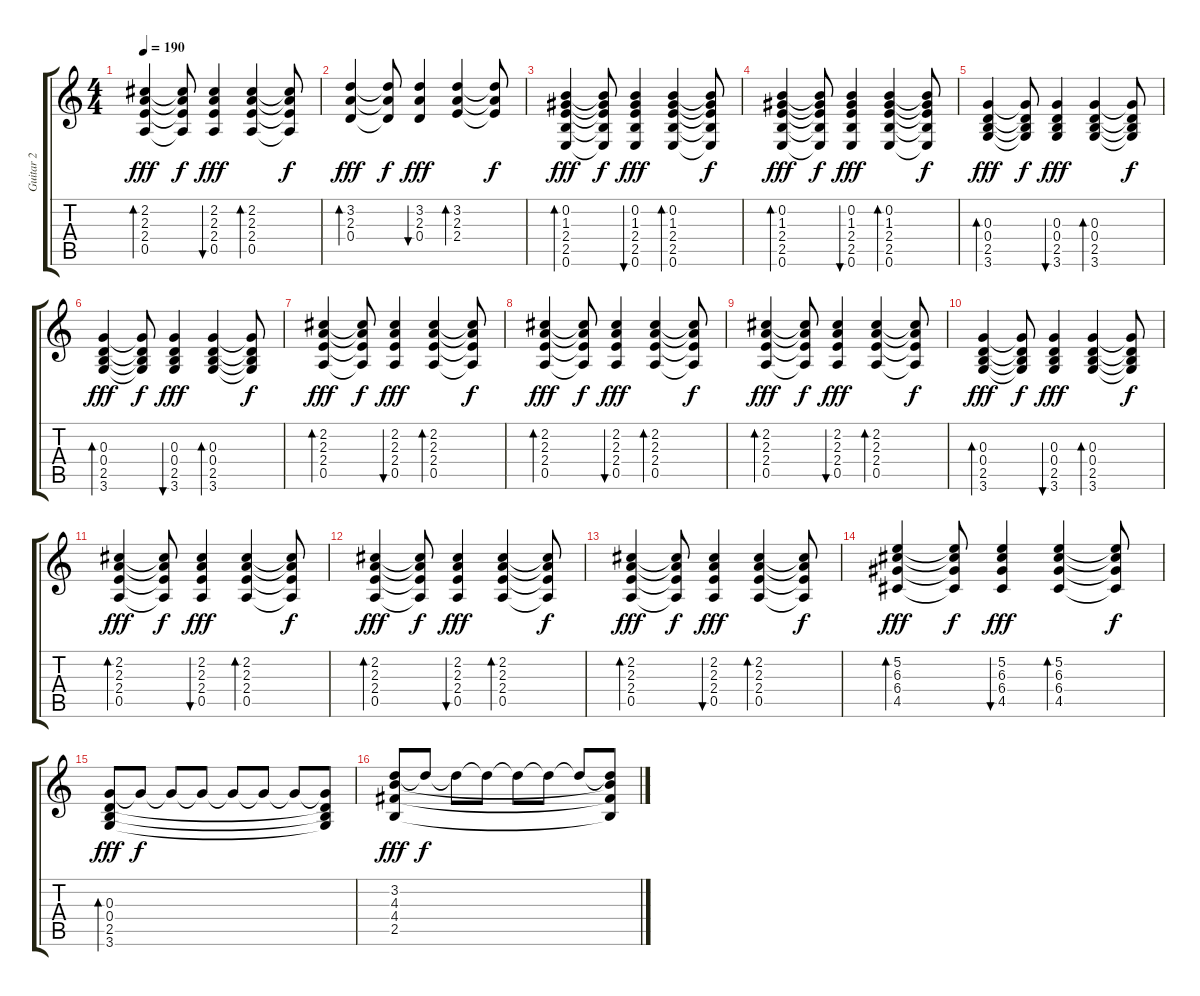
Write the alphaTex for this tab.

\track ("Guitar 2" "Guitar 2") {instrument acousticguitarsteel}
\staff {score tabs}
\tuning (E4 B3 G3 D3 A2 E2) {hide}
\ts (4 4)
\tempo 190
\clef g2
\ks c
(2.2 2.3 2.4 0.5).4{bd 60 dy fff} (2.2{t} 2.3{t} 2.4{t} 0.5{t}).8{dy f} (2.2 2.3 2.4 0.5).4{bu 60 dy fff} (2.2 2.3 2.4 0.5).4{bd 60} (2.2{t} 2.3{t} 2.4{t} 0.5{t}).8{dy f} |
(3.2 2.3 0.4).4{bd 60 dy fff} (3.2{t} 2.3{t} 0.4{t}).8{dy f} (3.2 2.3 0.4).4{bu 60 dy fff} (3.2 2.3 2.4).4{bd 60} (3.2{t} 2.3{t} 2.4{t}).8{dy f} |
(0.2 1.3 2.4 2.5 0.6).4{bd 60 dy fff} (0.2{t} 1.3{t} 2.4{t} 2.5{t} 0.6{t}).8{dy f} (0.2 1.3 2.4 2.5 0.6).4{bu 60 dy fff} (0.2 1.3 2.4 2.5 0.6).4{bd 60} (0.2{t} 1.3{t} 2.4{t} 2.5{t} 0.6{t}).8{dy f} |
(0.2 1.3 2.4 2.5 0.6).4{bd 60 dy fff} (0.2{t} 1.3{t} 2.4{t} 2.5{t} 0.6{t}).8{dy f} (0.2 1.3 2.4 2.5 0.6).4{bu 60 dy fff} (0.2 1.3 2.4 2.5 0.6).4{bd 60} (0.2{t} 1.3{t} 2.4{t} 2.5{t} 0.6{t}).8{dy f} |
(0.3 0.4 2.5 3.6).4{bd 60 dy fff} (0.3{t} 0.4{t} 2.5{t} 3.6{t}).8{dy f} (0.3 0.4 2.5 3.6).4{bu 60 dy fff} (0.3 0.4 2.5 3.6).4{bd 60} (0.3{t} 0.4{t} 2.5{t} 3.6{t}).8{dy f} |
(0.3 0.4 2.5 3.6).4{bd 60 dy fff} (0.3{t} 0.4{t} 2.5{t} 3.6{t}).8{dy f} (0.3 0.4 2.5 3.6).4{bu 60 dy fff} (0.3 0.4 2.5 3.6).4{bd 60} (0.3{t} 0.4{t} 2.5{t} 3.6{t}).8{dy f} |
(2.2 2.3 2.4 0.5).4{bd 60 dy fff} (2.2{t} 2.3{t} 2.4{t} 0.5{t}).8{dy f} (2.2 2.3 2.4 0.5).4{bu 60 dy fff} (2.2 2.3 2.4 0.5).4{bd 60} (2.2{t} 2.3{t} 2.4{t} 0.5{t}).8{dy f} |
(2.2 2.3 2.4 0.5).4{bd 60 dy fff} (2.2{t} 2.3{t} 2.4{t} 0.5{t}).8{dy f} (2.2 2.3 2.4 0.5).4{bu 60 dy fff} (2.2 2.3 2.4 0.5).4{bd 60} (2.2{t} 2.3{t} 2.4{t} 0.5{t}).8{dy f} |
(2.2 2.3 2.4 0.5).4{bd 60 dy fff} (2.2{t} 2.3{t} 2.4{t} 0.5{t}).8{dy f} (2.2 2.3 2.4 0.5).4{bu 60 dy fff} (2.2 2.3 2.4 0.5).4{bd 60} (2.2{t} 2.3{t} 2.4{t} 0.5{t}).8{dy f} |
(0.3 0.4 2.5 3.6).4{bd 60 dy fff} (0.3{t} 0.4{t} 2.5{t} 3.6{t}).8{dy f} (0.3 0.4 2.5 3.6).4{bu 60 dy fff} (0.3 0.4 2.5 3.6).4{bd 60} (0.3{t} 0.4{t} 2.5{t} 3.6{t}).8{dy f} |
(2.2 2.3 2.4 0.5).4{bd 60 dy fff} (2.2{t} 2.3{t} 2.4{t} 0.5{t}).8{dy f} (2.2 2.3 2.4 0.5).4{bu 60 dy fff} (2.2 2.3 2.4 0.5).4{bd 60} (2.2{t} 2.3{t} 2.4{t} 0.5{t}).8{dy f} |
(2.2 2.3 2.4 0.5).4{bd 60 dy fff} (2.2{t} 2.3{t} 2.4{t} 0.5{t}).8{dy f} (2.2 2.3 2.4 0.5).4{bu 60 dy fff} (2.2 2.3 2.4 0.5).4{bd 60} (2.2{t} 2.3{t} 2.4{t} 0.5{t}).8{dy f} |
(2.2 2.3 2.4 0.5).4{bd 60 dy fff} (2.2{t} 2.3{t} 2.4{t} 0.5{t}).8{dy f} (2.2 2.3 2.4 0.5).4{bu 60 dy fff} (2.2 2.3 2.4 0.5).4{bd 60} (2.2{t} 2.3{t} 2.4{t} 0.5{t}).8{dy f} |
(5.2 6.3 6.4 4.5).4{bd 60 dy fff} (5.2{t} 6.3{t} 6.4{t} 4.5{t}).8{dy f} (5.2 6.3 6.4 4.5).4{bu 60 dy fff} (5.2 6.3 6.4 4.5).4{bd 60} (5.2{t} 6.3{t} 6.4{t} 4.5{t}).8{dy f} |
(0.3 0.4 2.5 3.6).8{bd 120 dy fff} 0.3{t}.8{dy f} 0.3{t}.8 0.3{t}.8 0.3{t}.8 0.3{t}.8 0.3{t}.8 (0.3{t} 0.4{t} 2.5{t} 3.6{t}).8 |
(3.2 4.3 4.4 2.5).8{dy fff} 3.2{t}.8{dy f} 3.2{t}.8 3.2{t}.8 3.2{t}.8 3.2{t}.8 3.2{t}.8 (3.2{t} 4.3{t} 4.4{t} 2.5{t}).8
